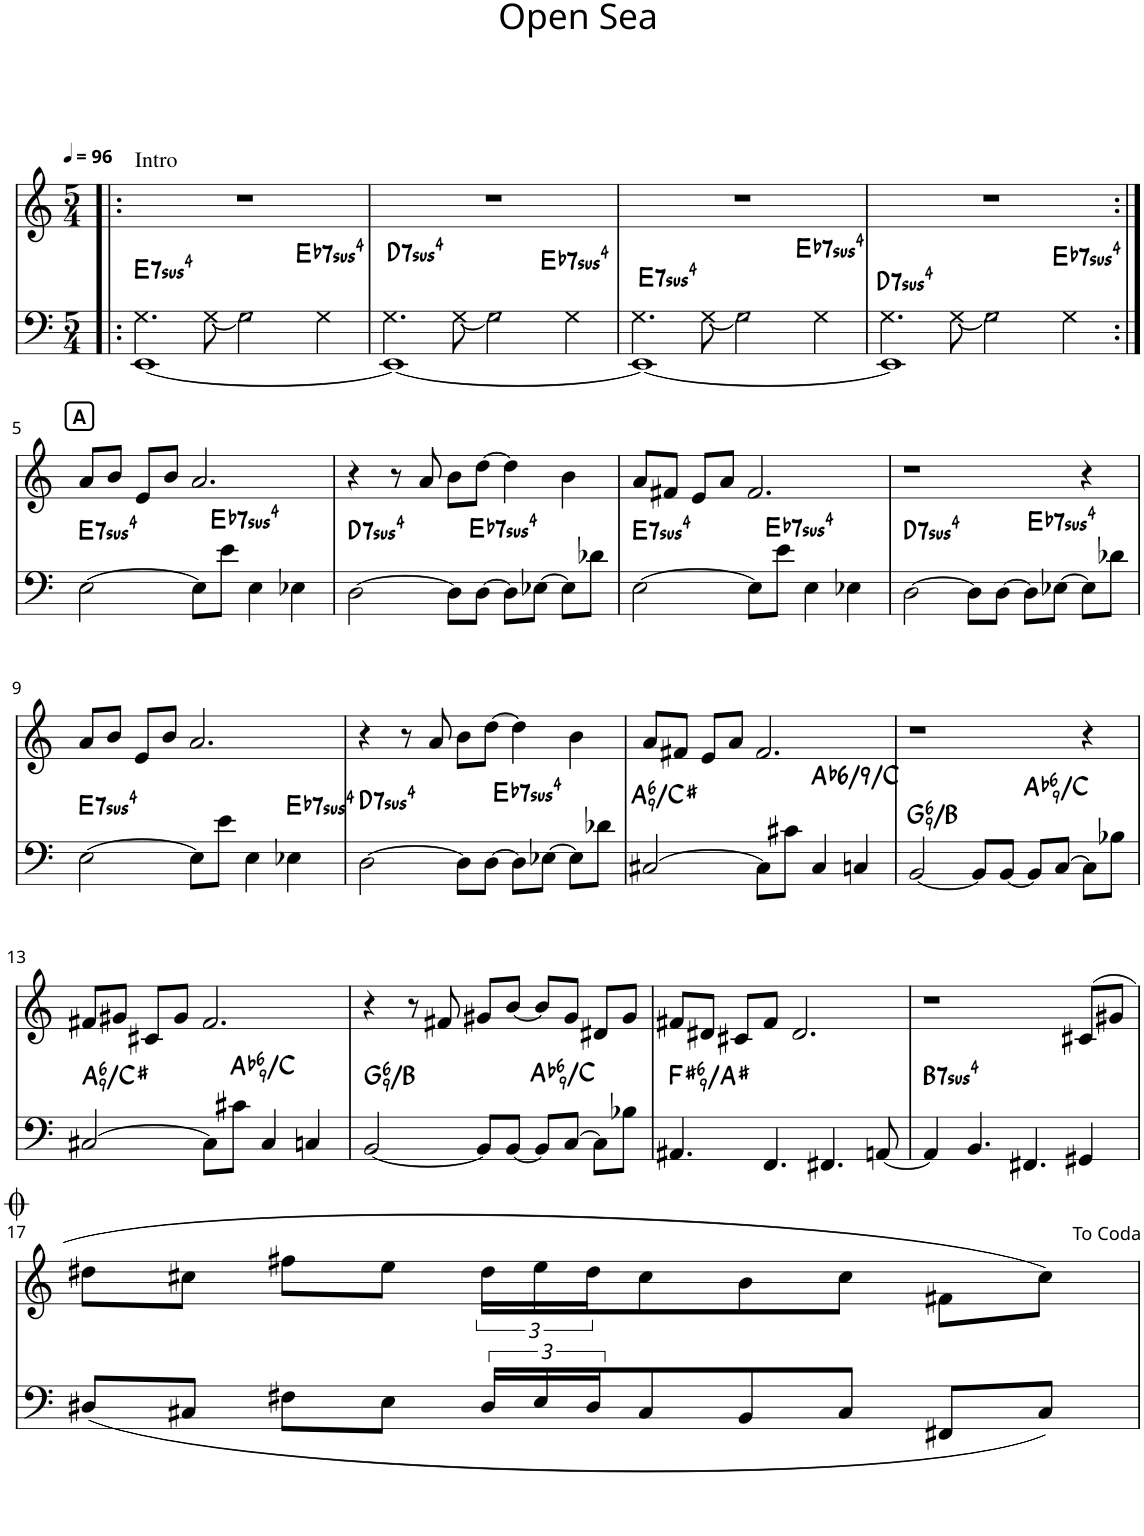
**kern	**kern
*part2	*part1
*staff2	*staff1
*clefF4	*clefG2
*k[]	*k[]
*M5/4	*M5/4
*MM96	*MM96
=1!|:	=1!|:
*^	*
!	!	!LO:TX:a:t=Intro
4.G\	[<1EE	4%5r
[<8G\	.	.
!LO:N:head=open	!	!
2G\]	.	.
4G\	4ryy	.
=2	=2	=2
4.G\	1EE_	4%5r
[<8G\	.	.
!LO:N:head=open	!	!
2G\]	.	.
4G\	4ryy	.
=3	=3	=3
4.G\	1EE_	4%5r
[<8G\	.	.
!LO:N:head=open	!	!
2G\]	.	.
4G\	4ryy	.
=4	=4	=4
4.G\	1EE]	4%5r
[<8G\	.	.
!LO:N:head=open	!	!
2G\]	.	.
4G\	4ryy	.
*v	*v	*
!!LO:LB:g=z
!!LO:REH:place=s1:a:B:cj:fs=9.4:t=A
=5:|!	=5:|!
[2E\	8a/L
.	8b/J
.	8e/L
.	8b/J
8E\L]	2.a/
8e\J	.
4E\	.
4E-X\	.
=6	=6
[2D\	4r
.	8r
.	8a/
8D\L]	8b\L
[8D\J	[>8dd\J
8D\L]	4dd\]
[8E-X\J	.
8E-\L]	4b\
8d-X\J	.
=7	=7
[2E\	8a/L
.	8f#X/J
.	8e/L
.	8a/J
8E\L]	2.f#/
8e\J	.
4E\	.
4E-X\	.
=8	=8
[2D\	1r
8D\L]	.
[8D\J	.
8D\L]	.
[8E-X\J	.
8E-\L]	4r
8d-X\J	.
!!LO:LB:g=z
=9	=9
[2E\	8a/L
.	8b/J
.	8e/L
.	8b/J
8E\L]	2.a/
8e\J	.
4E\	.
4E-X\	.
=10	=10
[2D\	4r
.	8r
.	8a/
8D\L]	8b\L
[8D\J	[>8dd\J
8D\L]	4dd\]
[8E-X\J	.
8E-\L]	4b\
8d-X\J	.
=11	=11
[2C#X/	8a/L
.	8f#X/J
.	8e/L
.	8a/J
8C#\L]	2.f#/
8c#X\J	.
4C#/	.
4Cn/	.
=12	=12
[2BB/	1r
8BB/L]	.
[8BB/J	.
8BB/L]	.
[8C/J	.
8C\L]	4r
8B-X\J	.
!!LO:LB:g=z
=13	=13
[2C#X/	8f#X/L
.	8g#X/J
.	8c#X/L
.	8g#/J
8C#\L]	2.f#/
8c#X\J	.
4C#/	.
4Cn/	.
=14	=14
[2BB/	4r
.	8r
.	8f#X/
8BB/L]	8g#X/L
[8BB/J	[8b/J
8BB/L]	8b/L]
[8C/J	8g#/J
8C\L]	8d#X/L
8B-X\J	8g#/J
=15	=15
4.AA#X/	8f#X/L
.	8d#X/J
.	8c#X/L
4.FF/	8f#/J
.	2.d#/
4.FF#X/	.
[8AAn/	.
=16	=16
4AA/]	1r
4.BB/	.
4.FF#X/	.
4GG#X/	(>8c#X/L
.	8g#X/J
!!LO:LB:g=z
=17	=17
(<8D#X/L	8dd#X\L
8C#X/J	8cc#X\J
8F#X\L	8ff#X\L
8E\J	8ee\J
24D#/LL	24dd#\LL
24E/	24ee\
24D#/J	24dd#\J
8C#/	8cc#\
8BB/	8b\
8C#/J	8cc#\J
8FF#X/L	8f#X\L
8C#/J)	8cc#\J)
=	=
*-	*-
